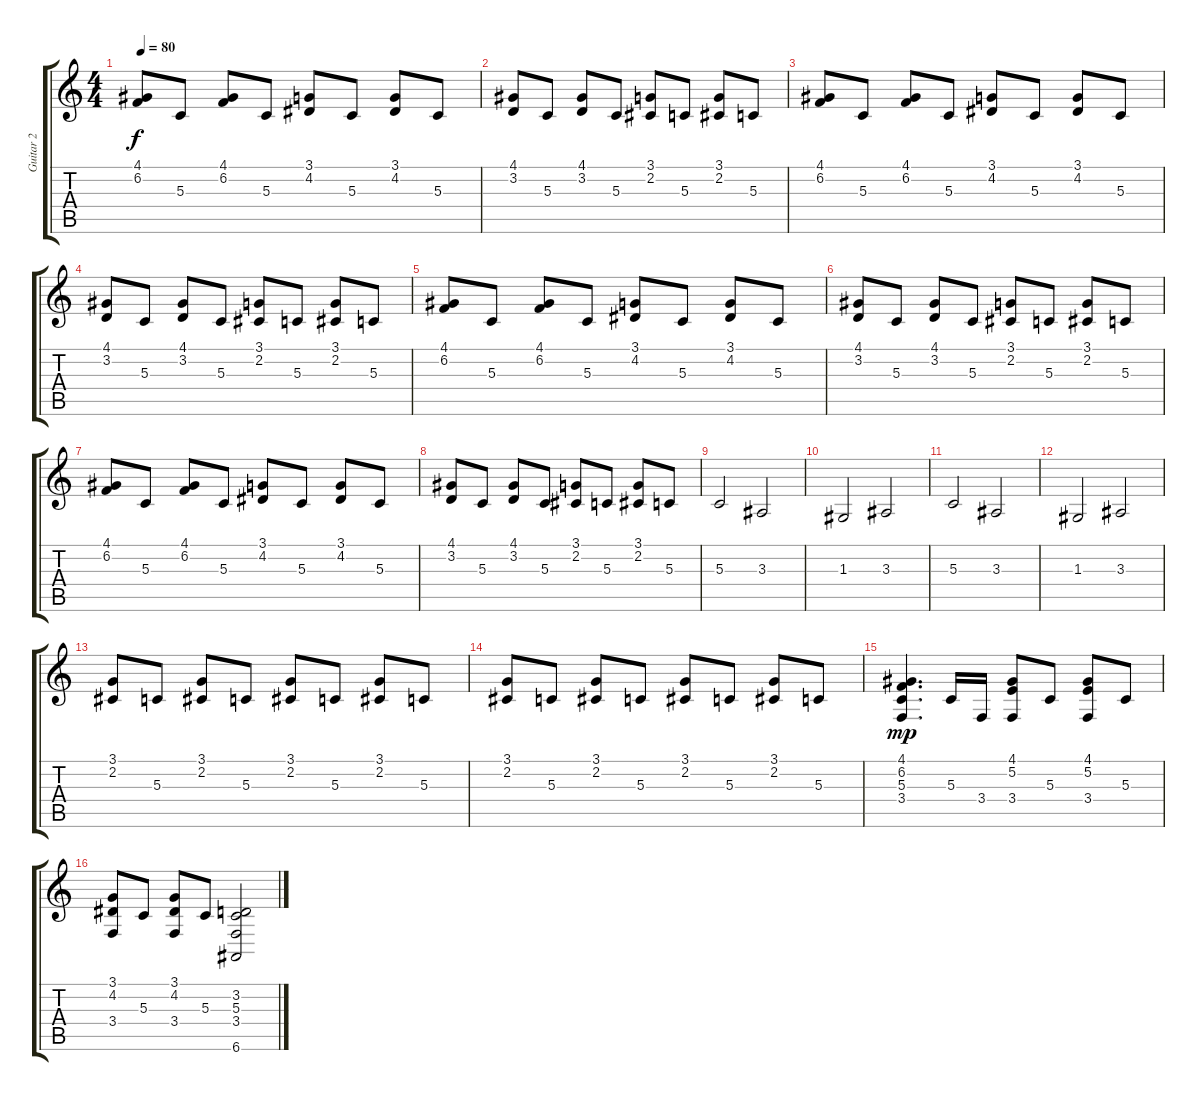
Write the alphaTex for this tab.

\track ("Guitar 2" "Guitar 2") {instrument stringensemble2}
\staff {score tabs}
\tuning (E4 B3 G3 D3 A2 E2) {hide}
\ts (4 4)
\tempo 80
\clef g2
\ks c
(4.1 6.2).8{dy f} 5.3.8 (4.1 6.2).8 5.3.8 (3.1 4.2).8 5.3.8 (3.1 4.2).8 5.3.8 |
(4.1 3.2).8 5.3.8 (4.1 3.2).8 5.3.8 (3.1 2.2).8 5.3.8 (3.1 2.2).8 5.3.8 |
(4.1 6.2).8 5.3.8 (4.1 6.2).8 5.3.8 (3.1 4.2).8 5.3.8 (3.1 4.2).8 5.3.8 |
(4.1 3.2).8 5.3.8 (4.1 3.2).8 5.3.8 (3.1 2.2).8 5.3.8 (3.1 2.2).8 5.3.8 |
(4.1 6.2).8 5.3.8 (4.1 6.2).8 5.3.8 (3.1 4.2).8 5.3.8 (3.1 4.2).8 5.3.8 |
(4.1 3.2).8 5.3.8 (4.1 3.2).8 5.3.8 (3.1 2.2).8 5.3.8 (3.1 2.2).8 5.3.8 |
(4.1 6.2).8 5.3.8 (4.1 6.2).8 5.3.8 (3.1 4.2).8 5.3.8 (3.1 4.2).8 5.3.8 |
(4.1 3.2).8 5.3.8 (4.1 3.2).8 5.3.8 (3.1 2.2).8 5.3.8 (3.1 2.2).8 5.3.8 |
5.3.2 3.3.2 |
1.3.2 3.3.2 |
5.3.2 3.3.2 |
1.3.2 3.3.2 |
(3.1 2.2).8 5.3.8 (3.1 2.2).8 5.3.8 (3.1 2.2).8 5.3.8 (3.1 2.2).8 5.3.8 |
(3.1 2.2).8 5.3.8 (3.1 2.2).8 5.3.8 (3.1 2.2).8 5.3.8 (3.1 2.2).8 5.3.8 |
(4.1 6.2 5.3 3.4).4{d dy mp} 5.3.16 3.4.16 (4.1 5.2 3.4).8 5.3.8 (4.1 5.2 3.4).8 5.3.8 |
(3.1 4.2 3.4).8 5.3.8 (3.1 4.2 3.4).8 5.3.8 (3.2 5.3 3.4 6.6).2
